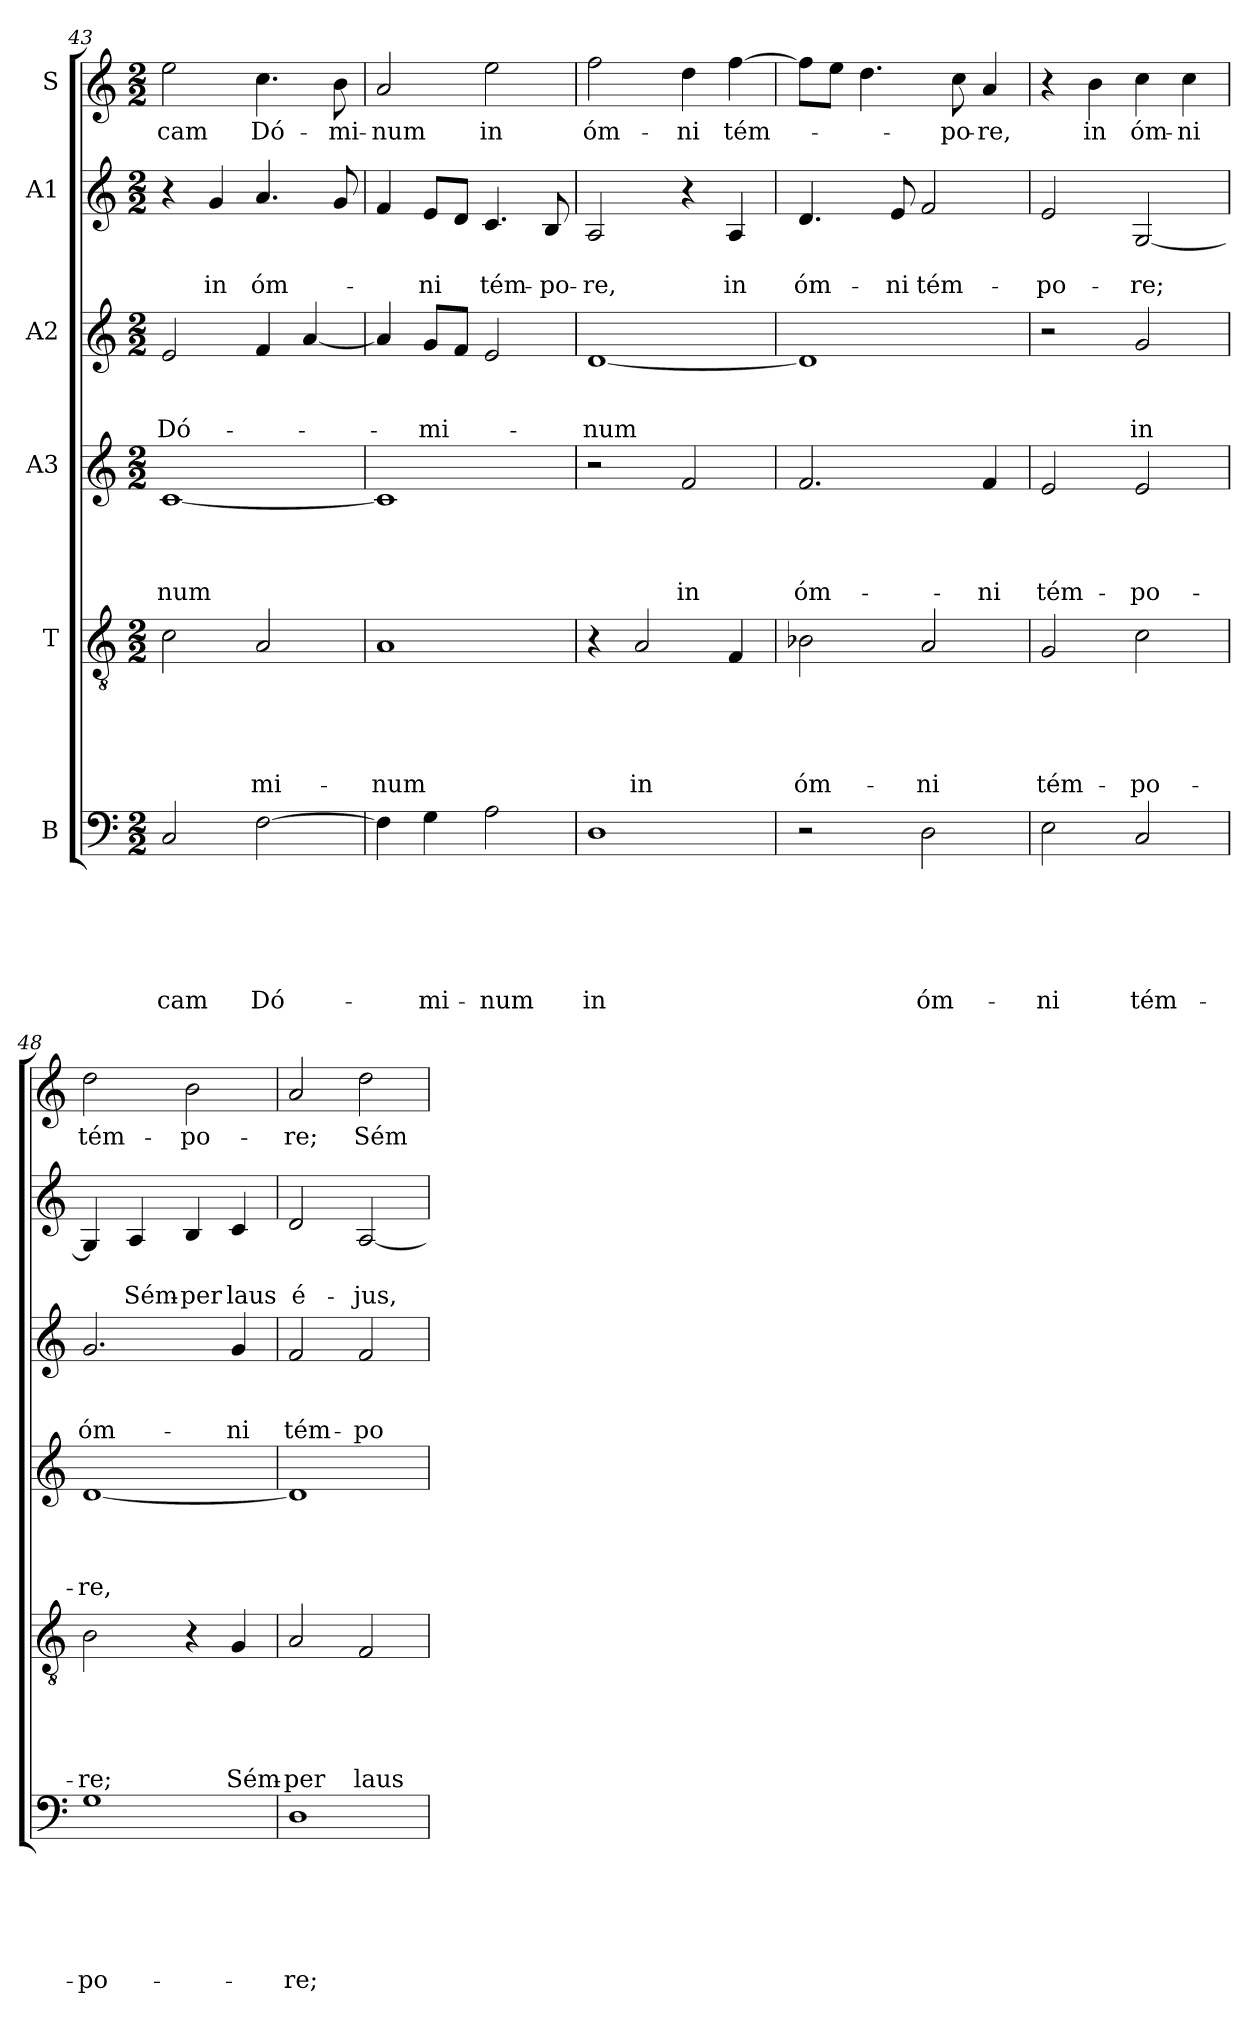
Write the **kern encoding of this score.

**kern	**text	**text	**text	**text	**text	**text	**kern	**text	**text	**text	**text	**text	**kern	**text	**text	**text	**text	**kern	**text	**text	**text	**kern	**text	**text	**kern	**text
*part6	*part6	*part6	*part6	*part6	*part6	*part6	*part5	*part5	*part5	*part5	*part5	*part5	*part4	*part4	*part4	*part4	*part4	*part3	*part3	*part3	*part3	*part2	*part2	*part2	*part1	*part1
*staff6	*staff6	*staff6	*staff6	*staff6	*staff6	*staff6	*staff5	*staff5	*staff5	*staff5	*staff5	*staff5	*staff4	*staff4	*staff4	*staff4	*staff4	*staff3	*staff3	*staff3	*staff3	*staff2	*staff2	*staff2	*staff1	*staff1
*I"B	*	*	*	*	*	*	*I"T	*	*	*	*	*	*I"A3	*	*	*	*	*I"A2	*	*	*	*I"A1	*	*	*I"S	*
*clefF4	*	*	*	*	*	*	*clefGv2	*	*	*	*	*	*clefG2	*	*	*	*	*clefG2	*	*	*	*clefG2	*	*	*clefG2	*
*k[]	*	*	*	*	*	*	*k[]	*	*	*	*	*	*k[]	*	*	*	*	*k[]	*	*	*	*k[]	*	*	*k[]	*
*C:	*	*	*	*	*	*	*C:	*	*	*	*	*	*C:	*	*	*	*	*C:	*	*	*	*C:	*	*	*C:	*
*M2/2	*	*	*	*	*	*	*M2/2	*	*	*	*	*	*M2/2	*	*	*	*	*M2/2	*	*	*	*M2/2	*	*	*M2/2	*
=43	=43	=43	=43	=43	=43	=43	=43	=43	=43	=43	=43	=43	=43	=43	=43	=43	=43	=43	=43	=43	=43	=43	=43	=43	=43	=43
!	!	!	!	!	!	!LO:LY:b	!	!	!	!	!	!	!	!	!	!	!LO:LY:b	!	!	!	!LO:LY:b	!	!	!	!	!LO:LY:b
2C/	.	.	.	.	.	-cam	2c\	.	.	.	.	.	[1c	.	.	.	-num	2e/	.	.	Dó-	4r	.	.	2ee\	-cam
!	!	!	!	!	!	!	!	!	!	!	!	!	!	!	!	!	!	!	!	!	!	!	!	!LO:LY:b	!	!
.	.	.	.	.	.	.	.	.	.	.	.	.	.	.	.	.	.	.	.	.	.	4g/	.	in	.	.
!	!	!	!	!	!	!LO:LY:b	!	!	!	!	!	!LO:LY:b	!	!	!	!	!	!	!	!	!	!	!	!LO:LY:b	!	!LO:LY:b
[2F\	.	.	.	.	.	Dó-	2A/	.	.	.	.	-mi-	.	.	.	.	.	4f/	.	.	.	4.a/	.	óm-	4.cc\	Dó-
.	.	.	.	.	.	.	.	.	.	.	.	.	.	.	.	.	.	[4a/	.	.	.	.	.	.	.	.
!	!	!	!	!	!	!	!	!	!	!	!	!	!	!	!	!	!	!	!	!	!	!	!	!	!	!LO:LY:b
.	.	.	.	.	.	.	.	.	.	.	.	.	.	.	.	.	.	.	.	.	.	8g/	.	.	8b\	-mi-
!!LO:PB:g=z
=44	=44	=44	=44	=44	=44	=44	=44	=44	=44	=44	=44	=44	=44	=44	=44	=44	=44	=44	=44	=44	=44	=44	=44	=44	=44	=44
!	!	!	!	!	!	!	!	!	!	!	!	!LO:LY:b	!	!	!	!	!	!	!	!	!	!	!	!	!	!LO:LY:b
4F\]	.	.	.	.	.	.	1A	.	.	.	.	-num	1c]	.	.	.	.	4a/]	.	.	.	4f/	.	.	2a/	-num
!	!	!	!	!	!	!LO:LY:b	!	!	!	!	!	!	!	!	!	!	!	!	!	!	!LO:LY:b	!	!	!LO:LY:b	!	!
4G\	.	.	.	.	.	-mi-	.	.	.	.	.	.	.	.	.	.	.	8g/L	.	.	-mi-	8e/L	.	-ni	.	.
.	.	.	.	.	.	.	.	.	.	.	.	.	.	.	.	.	.	8f/J	.	.	.	8d/J	.	.	.	.
!	!	!	!	!	!	!LO:LY:b	!	!	!	!	!	!	!	!	!	!	!	!	!	!	!	!	!	!LO:LY:b	!	!LO:LY:b
2A\	.	.	.	.	.	-num	.	.	.	.	.	.	.	.	.	.	.	2e/	.	.	.	4.c/	.	tém-	2ee\	in
!	!	!	!	!	!	!	!	!	!	!	!	!	!	!	!	!	!	!	!	!	!	!	!	!LO:LY:b	!	!
.	.	.	.	.	.	.	.	.	.	.	.	.	.	.	.	.	.	.	.	.	.	8B/	.	-po-	.	.
=45	=45	=45	=45	=45	=45	=45	=45	=45	=45	=45	=45	=45	=45	=45	=45	=45	=45	=45	=45	=45	=45	=45	=45	=45	=45	=45
!	!	!	!	!	!	!LO:LY:b	!	!	!	!	!	!	!	!	!	!	!	!	!	!	!LO:LY:b	!	!	!LO:LY:b	!	!LO:LY:b
1D	.	.	.	.	.	in	4r	.	.	.	.	.	2r	.	.	.	.	[1d	.	.	-num	2A/	.	-re,	2ff\	óm-
!	!	!	!	!	!	!	!	!	!	!	!	!LO:LY:b	!	!	!	!	!	!	!	!	!	!	!	!	!	!
.	.	.	.	.	.	.	2A/	.	.	.	.	in	.	.	.	.	.	.	.	.	.	.	.	.	.	.
!	!	!	!	!	!	!	!	!	!	!	!	!	!	!	!	!	!LO:LY:b	!	!	!	!	!	!	!	!	!LO:LY:b
.	.	.	.	.	.	.	.	.	.	.	.	.	2f/	.	.	.	in	.	.	.	.	4r	.	.	4dd\	-ni
!	!	!	!	!	!	!	!	!	!	!	!	!	!	!	!	!	!	!	!	!	!	!	!	!LO:LY:b	!	!LO:LY:b
.	.	.	.	.	.	.	4F/	.	.	.	.	.	.	.	.	.	.	.	.	.	.	4A/	.	in	[4ff\	tém-
=46	=46	=46	=46	=46	=46	=46	=46	=46	=46	=46	=46	=46	=46	=46	=46	=46	=46	=46	=46	=46	=46	=46	=46	=46	=46	=46
!	!	!	!	!	!	!	!	!	!	!	!	!LO:LY:b	!	!	!	!	!LO:LY:b	!	!	!	!	!	!	!LO:LY:b	!	!
2r	.	.	.	.	.	.	2B-i\	.	.	.	.	óm-	2.f/	.	.	.	óm-	1d]	.	.	.	4.d/	.	óm-	8ff\L]	.
.	.	.	.	.	.	.	.	.	.	.	.	.	.	.	.	.	.	.	.	.	.	.	.	.	8ee\J	.
.	.	.	.	.	.	.	.	.	.	.	.	.	.	.	.	.	.	.	.	.	.	.	.	.	4.dd\	.
!	!	!	!	!	!	!	!	!	!	!	!	!	!	!	!	!	!	!	!	!	!	!	!	!LO:LY:b	!	!
.	.	.	.	.	.	.	.	.	.	.	.	.	.	.	.	.	.	.	.	.	.	8e/	.	-ni	.	.
!	!	!	!	!	!	!LO:LY:b	!	!	!	!	!	!LO:LY:b	!	!	!	!	!	!	!	!	!	!	!	!LO:LY:b	!	!
2D\	.	.	.	.	.	óm-	2A/	.	.	.	.	-ni	.	.	.	.	.	.	.	.	.	2f/	.	tém-	.	.
!	!	!	!	!	!	!	!	!	!	!	!	!	!	!	!	!	!	!	!	!	!	!	!	!	!	!LO:LY:b
.	.	.	.	.	.	.	.	.	.	.	.	.	.	.	.	.	.	.	.	.	.	.	.	.	8cc\	-po-
!	!	!	!	!	!	!	!	!	!	!	!	!	!	!	!	!	!LO:LY:b	!	!	!	!	!	!	!	!	!LO:LY:b
.	.	.	.	.	.	.	.	.	.	.	.	.	4f/	.	.	.	-ni	.	.	.	.	.	.	.	4a/	-re,
=47	=47	=47	=47	=47	=47	=47	=47	=47	=47	=47	=47	=47	=47	=47	=47	=47	=47	=47	=47	=47	=47	=47	=47	=47	=47	=47
!	!	!	!	!	!	!LO:LY:b	!	!	!	!	!	!LO:LY:b	!	!	!	!	!LO:LY:b	!	!	!	!	!	!	!LO:LY:b	!	!
2E\	.	.	.	.	.	-ni	2G/	.	.	.	.	tém-	2e/	.	.	.	tém-	2r	.	.	.	2e/	.	-po-	4r	.
!	!	!	!	!	!	!	!	!	!	!	!	!	!	!	!	!	!	!	!	!	!	!	!	!	!	!LO:LY:b
.	.	.	.	.	.	.	.	.	.	.	.	.	.	.	.	.	.	.	.	.	.	.	.	.	4b\	in
!	!	!	!	!	!	!LO:LY:b	!	!	!	!	!	!LO:LY:b	!	!	!	!	!LO:LY:b	!	!	!	!LO:LY:b	!	!	!LO:LY:b	!	!LO:LY:b
2C/	.	.	.	.	.	tém-	2c\	.	.	.	.	-po-	2e/	.	.	.	-po-	2g/	.	.	in	[2G/	.	-re;	4cc\	óm-
!	!	!	!	!	!	!	!	!	!	!	!	!	!	!	!	!	!	!	!	!	!	!	!	!	!	!LO:LY:b
.	.	.	.	.	.	.	.	.	.	.	.	.	.	.	.	.	.	.	.	.	.	.	.	.	4cc\	-ni
=48	=48	=48	=48	=48	=48	=48	=48	=48	=48	=48	=48	=48	=48	=48	=48	=48	=48	=48	=48	=48	=48	=48	=48	=48	=48	=48
!	!	!	!	!	!	!LO:LY:b	!	!	!	!	!	!LO:LY:b	!	!	!	!	!LO:LY:b	!	!	!	!LO:LY:b	!	!	!	!	!LO:LY:b
1G	.	.	.	.	.	-po-	2B\	.	.	.	.	-re;	[1d	.	.	.	-re,	2.g/	.	.	óm-	4G/]	.	.	2dd\	tém-
!	!	!	!	!	!	!	!	!	!	!	!	!	!	!	!	!	!	!	!	!	!	!	!	!LO:LY:b	!	!
.	.	.	.	.	.	.	.	.	.	.	.	.	.	.	.	.	.	.	.	.	.	4A/	.	Sém-	.	.
!	!	!	!	!	!	!	!	!	!	!	!	!	!	!	!	!	!	!	!	!	!	!	!	!LO:LY:b	!	!LO:LY:b
.	.	.	.	.	.	.	4r	.	.	.	.	.	.	.	.	.	.	.	.	.	.	4B/	.	-per	2b\	-po-
!	!	!	!	!	!	!	!	!	!	!	!	!LO:LY:b	!	!	!	!	!	!	!	!	!LO:LY:b	!	!	!LO:LY:b	!	!
.	.	.	.	.	.	.	4G/	.	.	.	.	Sém-	.	.	.	.	.	4g/	.	.	-ni	4c/	.	laus	.	.
=49	=49	=49	=49	=49	=49	=49	=49	=49	=49	=49	=49	=49	=49	=49	=49	=49	=49	=49	=49	=49	=49	=49	=49	=49	=49	=49
!	!	!	!	!	!	!LO:LY:b	!	!	!	!	!	!LO:LY:b	!	!	!	!	!	!	!	!	!LO:LY:b	!	!	!LO:LY:b	!	!LO:LY:b
1D	.	.	.	.	.	-re;	2A/	.	.	.	.	-per	1d]	.	.	.	.	2f/	.	.	tém-	2d/	.	é-	2a/	-re;
!	!	!	!	!	!	!	!	!	!	!	!	!LO:LY:b	!	!	!	!	!	!	!	!	!LO:LY:b	!	!	!LO:LY:b	!	!LO:LY:b
.	.	.	.	.	.	.	2F/	.	.	.	.	laus	.	.	.	.	.	2f/	.	.	-po-	[2A/	.	-jus,	2dd\	Sém-
=	=	=	=	=	=	=	=	=	=	=	=	=	=	=	=	=	=	=	=	=	=	=	=	=	=	=
*-	*-	*-	*-	*-	*-	*-	*-	*-	*-	*-	*-	*-	*-	*-	*-	*-	*-	*-	*-	*-	*-	*-	*-	*-	*-	*-
